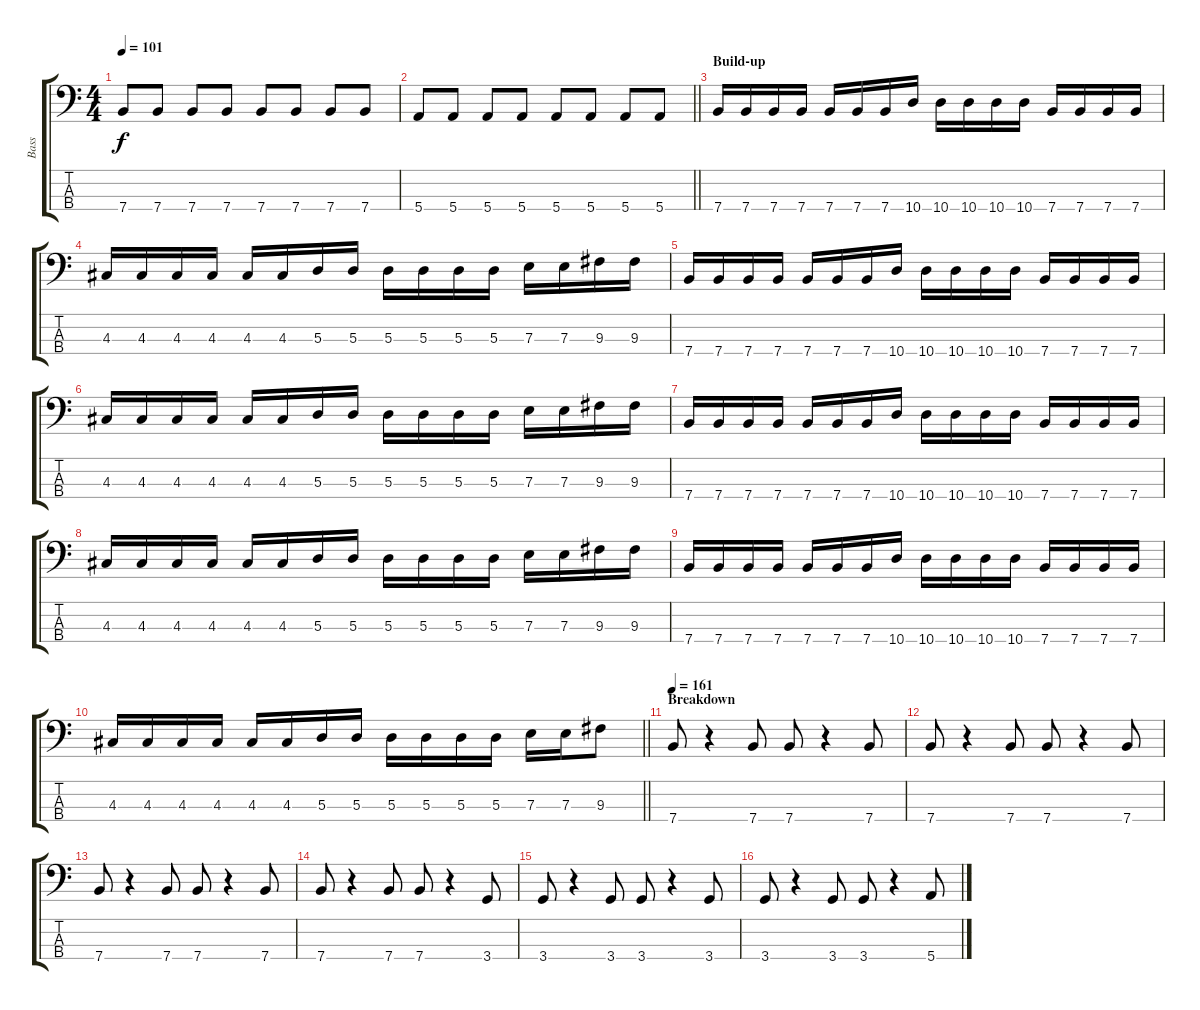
\track ("Bass" "Bass") {instrument electricbassfinger}
\staff {score tabs}
\tuning (G2 D2 A1 E1) {hide}
\ts (4 4)
\tempo 101
\clef f4
\ks c
7.4.8{dy f} 7.4.8 7.4.8 7.4.8 7.4.8 7.4.8 7.4.8 7.4.8 |
\barLineRight lightlight
5.4.8 5.4.8 5.4.8 5.4.8 5.4.8 5.4.8 5.4.8 5.4.8 |
\section ("" "Build-up")
7.4.16 7.4.16 7.4.16 7.4.16 7.4.16 7.4.16 7.4.16 10.4.16 10.4.16 10.4.16 10.4.16 10.4.16 7.4.16 7.4.16 7.4.16 7.4.16 |
4.3.16 4.3.16 4.3.16 4.3.16 4.3.16 4.3.16 5.3.16 5.3.16 5.3.16 5.3.16 5.3.16 5.3.16 7.3.16 7.3.16 9.3.16 9.3.16 |
7.4.16 7.4.16 7.4.16 7.4.16 7.4.16 7.4.16 7.4.16 10.4.16 10.4.16 10.4.16 10.4.16 10.4.16 7.4.16 7.4.16 7.4.16 7.4.16 |
4.3.16 4.3.16 4.3.16 4.3.16 4.3.16 4.3.16 5.3.16 5.3.16 5.3.16 5.3.16 5.3.16 5.3.16 7.3.16 7.3.16 9.3.16 9.3.16 |
7.4.16 7.4.16 7.4.16 7.4.16 7.4.16 7.4.16 7.4.16 10.4.16 10.4.16 10.4.16 10.4.16 10.4.16 7.4.16 7.4.16 7.4.16 7.4.16 |
4.3.16 4.3.16 4.3.16 4.3.16 4.3.16 4.3.16 5.3.16 5.3.16 5.3.16 5.3.16 5.3.16 5.3.16 7.3.16 7.3.16 9.3.16 9.3.16 |
7.4.16 7.4.16 7.4.16 7.4.16 7.4.16 7.4.16 7.4.16 10.4.16 10.4.16 10.4.16 10.4.16 10.4.16 7.4.16 7.4.16 7.4.16 7.4.16 |
\barLineRight lightlight
4.3.16 4.3.16 4.3.16 4.3.16 4.3.16 4.3.16 5.3.16 5.3.16 5.3.16 5.3.16 5.3.16 5.3.16 7.3.16 7.3.16 9.3.8 |
\section ("" "Breakdown")
\tempo 161
7.4.8 r.4 7.4.8 7.4.8 r.4 7.4.8 |
7.4.8 r.4 7.4.8 7.4.8 r.4 7.4.8 |
7.4.8 r.4 7.4.8 7.4.8 r.4 7.4.8 |
7.4.8 r.4 7.4.8 7.4.8 r.4 3.4.8 |
3.4.8 r.4 3.4.8 3.4.8 r.4 3.4.8 |
3.4.8 r.4 3.4.8 3.4.8 r.4 5.4.8
